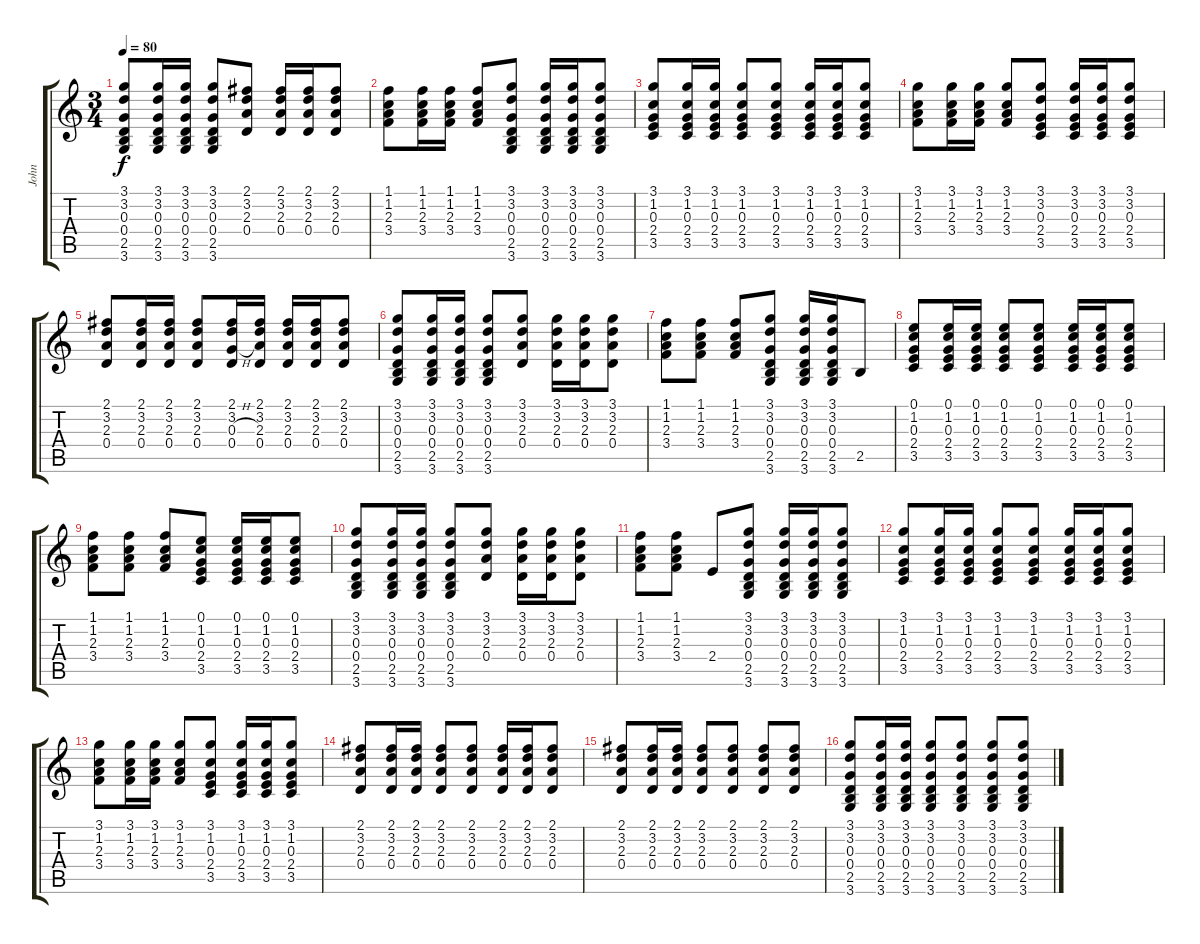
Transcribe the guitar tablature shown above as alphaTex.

\track ("John" "John") {instrument acousticguitarsteel}
\staff {score tabs}
\tuning (E4 B3 G3 D3 A2 E2) {hide}
\ts (3 4)
\tempo 80
\clef g2
\ks c
(3.1 3.2 0.3 0.4 2.5 3.6).8{dy f} (3.1 3.2 0.3 0.4 2.5 3.6).16 (3.1 3.2 0.3 0.4 2.5 3.6).16 (3.1 3.2 0.3 0.4 2.5 3.6).8 (2.1 3.2 2.3 0.4).8 (2.1 3.2 2.3 0.4).16 (2.1 3.2 2.3 0.4).16 (2.1 3.2 2.3 0.4).8 |
(1.1 1.2 2.3 3.4).8 (1.1 1.2 2.3 3.4).16 (1.1 1.2 2.3 3.4).16 (1.1 1.2 2.3 3.4).8 (3.1 3.2 0.3 0.4 2.5 3.6).8 (3.1 3.2 0.3 0.4 2.5 3.6).16 (3.1 3.2 0.3 0.4 2.5 3.6).16 (3.1 3.2 0.3 0.4 2.5 3.6).8 |
(3.1 1.2 0.3 2.4 3.5).8 (3.1 1.2 0.3 2.4 3.5).16 (3.1 1.2 0.3 2.4 3.5).16 (3.1 1.2 0.3 2.4 3.5).8 (3.1 1.2 0.3 2.4 3.5).8 (3.1 1.2 0.3 2.4 3.5).16 (3.1 1.2 0.3 2.4 3.5).16 (3.1 1.2 0.3 2.4 3.5).8 |
(3.1 1.2 2.3 3.4).8 (3.1 1.2 2.3 3.4).16 (3.1 1.2 2.3 3.4).16 (3.1 1.2 2.3 3.4).8 (3.1 3.2 0.3 2.4 3.5).8 (3.1 3.2 0.3 2.4 3.5).16 (3.1 3.2 0.3 2.4 3.5).16 (3.1 3.2 0.3 2.4 3.5).8 |
(2.1 3.2 2.3 0.4).8 (2.1 3.2 2.3 0.4).16 (2.1 3.2 2.3 0.4).16 (2.1 3.2 2.3 0.4).8 (2.1 3.2 0.3{h} 0.4).16 (2.1 3.2 2.3 0.4).16 (2.1 3.2 2.3 0.4).16 (2.1 3.2 2.3 0.4).16 (2.1 3.2 2.3 0.4).8 |
(3.1 3.2 0.3 0.4 2.5 3.6).8 (3.1 3.2 0.3 0.4 2.5 3.6).16 (3.1 3.2 0.3 0.4 2.5 3.6).16 (3.1 3.2 0.3 0.4 2.5 3.6).8 (3.1 3.2 2.3 0.4).8 (3.1 3.2 2.3 0.4).16 (3.1 3.2 2.3 0.4).16 (3.1 3.2 2.3 0.4).8 |
(1.1 1.2 2.3 3.4).8 (1.1 1.2 2.3 3.4).8 (1.1 1.2 2.3 3.4).8 (3.1 3.2 0.3 0.4 2.5 3.6).8 (3.1 3.2 0.3 0.4 2.5 3.6).16 (3.1 3.2 0.3 0.4 2.5 3.6).16 2.5.8 |
(0.1 1.2 0.3 2.4 3.5).8 (0.1 1.2 0.3 2.4 3.5).16 (0.1 1.2 0.3 2.4 3.5).16 (0.1 1.2 0.3 2.4 3.5).8 (0.1 1.2 0.3 2.4 3.5).8 (0.1 1.2 0.3 2.4 3.5).16 (0.1 1.2 0.3 2.4 3.5).16 (0.1 1.2 0.3 2.4 3.5).8 |
(1.1 1.2 2.3 3.4).8 (1.1 1.2 2.3 3.4).8 (1.1 1.2 2.3 3.4).8 (0.1 1.2 0.3 2.4 3.5).8 (0.1 1.2 0.3 2.4 3.5).16 (0.1 1.2 0.3 2.4 3.5).16 (0.1 1.2 0.3 2.4 3.5).8 |
(3.1 3.2 0.3 0.4 2.5 3.6).8 (3.1 3.2 0.3 0.4 2.5 3.6).16 (3.1 3.2 0.3 0.4 2.5 3.6).16 (3.1 3.2 0.3 0.4 2.5 3.6).8 (3.1 3.2 2.3 0.4).8 (3.1 3.2 2.3 0.4).16 (3.1 3.2 2.3 0.4).16 (3.1 3.2 2.3 0.4).8 |
(1.1 1.2 2.3 3.4).8 (1.1 1.2 2.3 3.4).8 2.4.8 (3.1 3.2 0.3 0.4 2.5 3.6).8 (3.1 3.2 0.3 0.4 2.5 3.6).16 (3.1 3.2 0.3 0.4 2.5 3.6).16 (3.1 3.2 0.3 0.4 2.5 3.6).8 |
(3.1 1.2 0.3 2.4 3.5).8 (3.1 1.2 0.3 2.4 3.5).16 (3.1 1.2 0.3 2.4 3.5).16 (3.1 1.2 0.3 2.4 3.5).8 (3.1 1.2 0.3 2.4 3.5).8 (3.1 1.2 0.3 2.4 3.5).16 (3.1 1.2 0.3 2.4 3.5).16 (3.1 1.2 0.3 2.4 3.5).8 |
(3.1 1.2 2.3 3.4).8 (3.1 1.2 2.3 3.4).16 (3.1 1.2 2.3 3.4).16 (3.1 1.2 2.3 3.4).8 (3.1 1.2 0.3 2.4 3.5).8 (3.1 1.2 0.3 2.4 3.5).16 (3.1 1.2 0.3 2.4 3.5).16 (3.1 1.2 0.3 2.4 3.5).8 |
(2.1 3.2 2.3 0.4).8 (2.1 3.2 2.3 0.4).16 (2.1 3.2 2.3 0.4).16 (2.1 3.2 2.3 0.4).8 (2.1 3.2 2.3 0.4).8 (2.1 3.2 2.3 0.4).16 (2.1 3.2 2.3 0.4).16 (2.1 3.2 2.3 0.4).8 |
(2.1 3.2 2.3 0.4).8 (2.1 3.2 2.3 0.4).16 (2.1 3.2 2.3 0.4).16 (2.1 3.2 2.3 0.4).8 (2.1 3.2 2.3 0.4).8 (2.1 3.2 2.3 0.4).8 (2.1 3.2 2.3 0.4).8 |
(3.1 3.2 0.3 0.4 2.5 3.6).8 (3.1 3.2 0.3 0.4 2.5 3.6).16 (3.1 3.2 0.3 0.4 2.5 3.6).16 (3.1 3.2 0.3 0.4 2.5 3.6).8 (3.1 3.2 0.3 0.4 2.5 3.6).8 (3.1 3.2 0.3 0.4 2.5 3.6).8 (3.1 3.2 0.3 0.4 2.5 3.6).8
